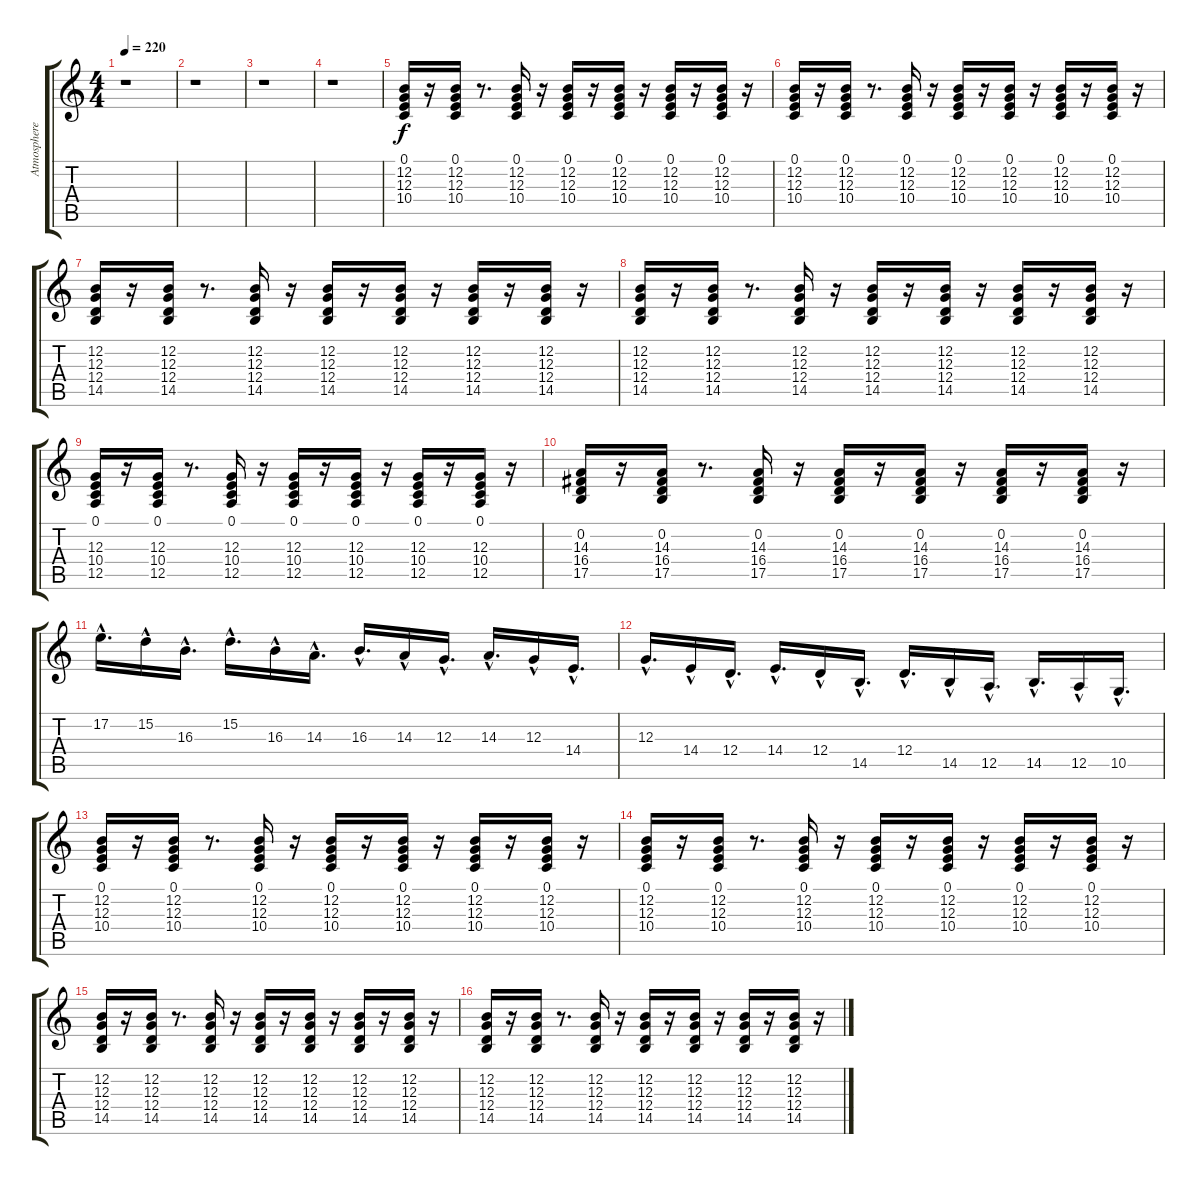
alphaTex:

\track ("Atmosphere" "Atmosphere") {instrument fx4atmosphere}
\staff {score tabs}
\tuning (E4 B3 G3 D3 A2 E2) {hide}
\ts (4 4)
\tempo 220
\clef g2
\ks c
r.1{dy fff} |
r.1 |
r.1 |
r.1 |
(0.1 12.2 12.3 10.4).16{dy f balance 8} r.16 (0.1 12.2 12.3 10.4).16 r.8{d} (0.1 12.2 12.3 10.4).16 r.16 (0.1 12.2 12.3 10.4).16 r.16 (0.1 12.2 12.3 10.4).16 r.16 (0.1 12.2 12.3 10.4).16 r.16 (0.1 12.2 12.3 10.4).16 r.16 |
(0.1 12.2 12.3 10.4).16 r.16 (0.1 12.2 12.3 10.4).16 r.8{d} (0.1 12.2 12.3 10.4).16 r.16 (0.1 12.2 12.3 10.4).16 r.16 (0.1 12.2 12.3 10.4).16 r.16 (0.1 12.2 12.3 10.4).16 r.16 (0.1 12.2 12.3 10.4).16 r.16 |
(12.2 12.3 12.4 14.5).16 r.16 (12.2 12.3 12.4 14.5).16 r.8{d} (12.2 12.3 12.4 14.5).16 r.16 (12.2 12.3 12.4 14.5).16 r.16 (12.2 12.3 12.4 14.5).16 r.16 (12.2 12.3 12.4 14.5).16 r.16 (12.2 12.3 12.4 14.5).16 r.16 |
(12.2 12.3 12.4 14.5).16 r.16 (12.2 12.3 12.4 14.5).16 r.8{d} (12.2 12.3 12.4 14.5).16 r.16 (12.2 12.3 12.4 14.5).16 r.16 (12.2 12.3 12.4 14.5).16 r.16 (12.2 12.3 12.4 14.5).16 r.16 (12.2 12.3 12.4 14.5).16 r.16 |
(0.1 12.3 10.4 12.5).16 r.16 (0.1 12.3 10.4 12.5).16 r.8{d} (0.1 12.3 10.4 12.5).16 r.16 (0.1 12.3 10.4 12.5).16 r.16 (0.1 12.3 10.4 12.5).16 r.16 (0.1 12.3 10.4 12.5).16 r.16 (0.1 12.3 10.4 12.5).16 r.16 |
(0.2 14.3 16.4 17.5).16 r.16 (0.2 14.3 16.4 17.5).16 r.8{d} (0.2 14.3 16.4 17.5).16 r.16 (0.2 14.3 16.4 17.5).16 r.16 (0.2 14.3 16.4 17.5).16 r.16 (0.2 14.3 16.4 17.5).16 r.16 (0.2 14.3 16.4 17.5).16 r.16 |
17.2{hac}.16{d} 15.2{hac}.16 16.3{hac}.16{d} 15.2{hac}.16{d} 16.3{hac}.16 14.3{hac}.16{d} 16.3{hac}.16{d} 14.3{hac}.16 12.3{hac}.16{d} 14.3{hac}.16{d} 12.3{hac}.16 14.4{hac}.16{d} |
12.3{hac}.16{d} 14.4{hac}.16 12.4{hac}.16{d} 14.4{hac}.16{d} 12.4{hac}.16 14.5{hac}.16{d} 12.4{hac}.16{d} 14.5{hac}.16 12.5{hac}.16{d} 14.5{hac}.16{d} 12.5{hac}.16 10.5{hac}.16{d} |
(0.1 12.2 12.3 10.4).16 r.16 (0.1 12.2 12.3 10.4).16 r.8{d} (0.1 12.2 12.3 10.4).16 r.16 (0.1 12.2 12.3 10.4).16 r.16 (0.1 12.2 12.3 10.4).16 r.16 (0.1 12.2 12.3 10.4).16 r.16 (0.1 12.2 12.3 10.4).16 r.16 |
(0.1 12.2 12.3 10.4).16 r.16 (0.1 12.2 12.3 10.4).16 r.8{d} (0.1 12.2 12.3 10.4).16 r.16 (0.1 12.2 12.3 10.4).16 r.16 (0.1 12.2 12.3 10.4).16 r.16 (0.1 12.2 12.3 10.4).16 r.16 (0.1 12.2 12.3 10.4).16 r.16 |
(12.2 12.3 12.4 14.5).16 r.16 (12.2 12.3 12.4 14.5).16 r.8{d} (12.2 12.3 12.4 14.5).16 r.16 (12.2 12.3 12.4 14.5).16 r.16 (12.2 12.3 12.4 14.5).16 r.16 (12.2 12.3 12.4 14.5).16 r.16 (12.2 12.3 12.4 14.5).16 r.16 |
(12.2 12.3 12.4 14.5).16 r.16 (12.2 12.3 12.4 14.5).16 r.8{d} (12.2 12.3 12.4 14.5).16 r.16 (12.2 12.3 12.4 14.5).16 r.16 (12.2 12.3 12.4 14.5).16 r.16 (12.2 12.3 12.4 14.5).16 r.16 (12.2 12.3 12.4 14.5).16 r.16
